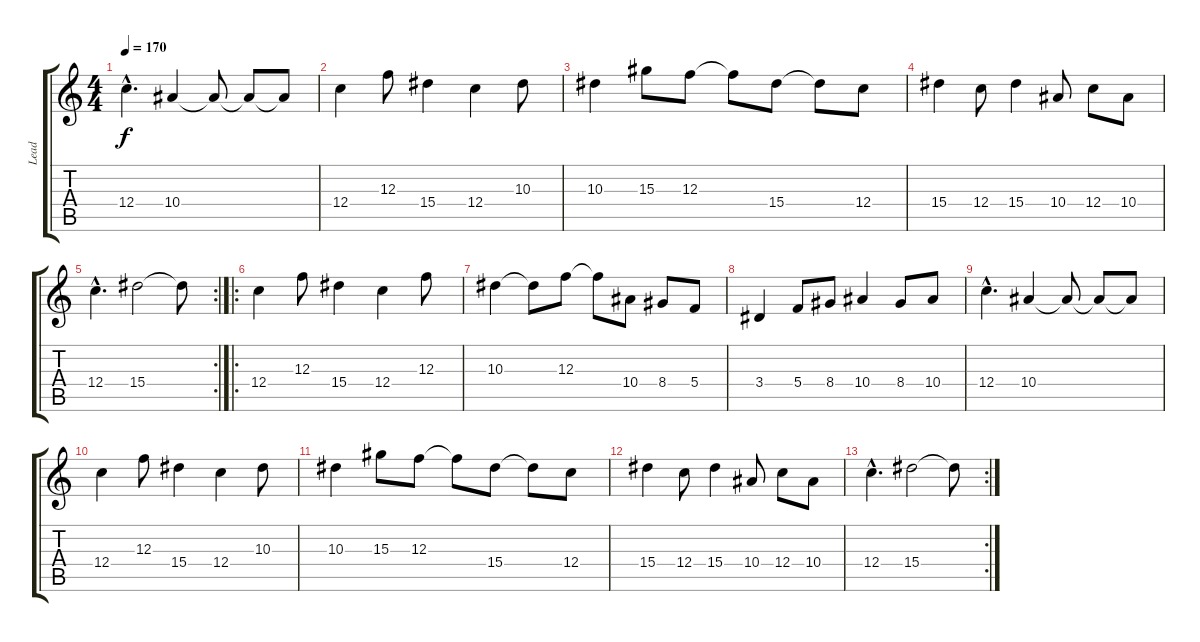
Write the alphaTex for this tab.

\track ("Lead" "Lead") {instrument overdrivenguitar}
\staff {score tabs}
\tuning (D4 A3 F3 C3 G2 C2) {hide}
\ts (4 4)
\tempo 170
\clef g2
\ks c
12.4{hac}.4{d dy f} 10.4.4 10.4{t}.8 10.4{t}.8 10.4{t}.8 |
12.4.4 12.3.8 15.4.4 12.4.4 10.3.8 |
10.3.4 15.3.8 12.3.8 12.3{t}.8 15.4.8 15.4{t}.8 12.4.8 |
15.4.4 12.4.8 15.4.4 10.4.8 12.4.8 10.4.8 |
\rc 2
12.4{hac}.4{d} 15.4.2 15.4{t}.8 |
\ro
12.4.4 12.3.8 15.4.4 12.4.4 12.3.8 |
10.3.4 10.3{t}.8 12.3.8 12.3{t}.8 10.4.8 8.4.8 5.4.8 |
3.4.4 5.4.8 8.4.8 10.4.4 8.4.8 10.4.8 |
12.4{hac}.4{d} 10.4.4 10.4{t}.8 10.4{t}.8 10.4{t}.8 |
12.4.4 12.3.8 15.4.4 12.4.4 10.3.8 |
10.3.4 15.3.8 12.3.8 12.3{t}.8 15.4.8 15.4{t}.8 12.4.8 |
15.4.4 12.4.8 15.4.4 10.4.8 12.4.8 10.4.8 |
\rc 2
12.4{hac}.4{d} 15.4.2 15.4{t}.8
